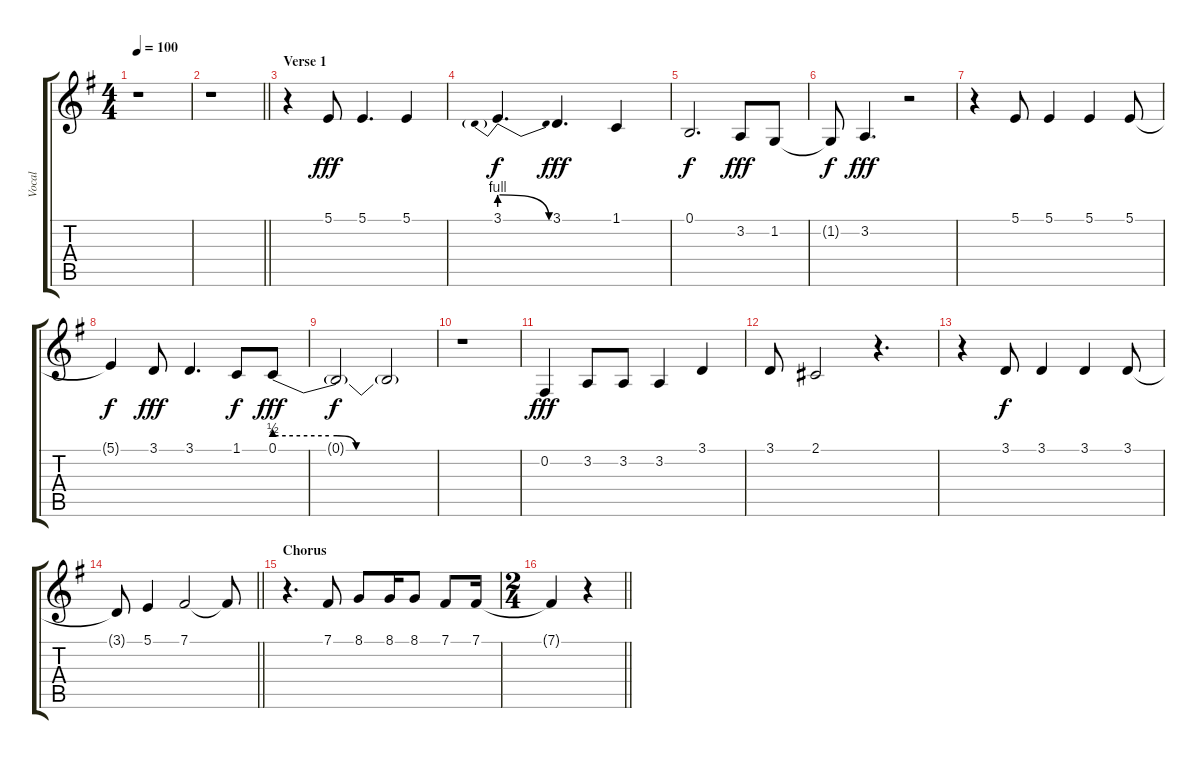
\track ("Vocal" "Vocal") {instrument altosax}
\staff {score tabs}
\tuning (B3 Gb3 D3 A2 E2 B1) {hide}
\ts (4 4)
\tempo 100
\clef g2
\ks eminor
r.1{dy fff} |
\barLineRight lightlight
r.1 |
\section ("" "Verse 1")
r.4 5.1.8 5.1.4{d} 5.1.4 |
3.1{be (prebendrelease 0 4 60 0)}.4{d dy f} 3.1.4{d dy fff} 1.1.4 |
0.1.2{d dy f} 3.2.8{dy fff} 1.2.8 |
1.2{t}.8{dy f} 3.2.4{d dy fff} r.2 |
r.4 5.1.8 5.1.4 5.1.4 5.1.8 |
5.1{t}.4{dy f} 3.1.8{dy fff} 3.1.4{d} 1.1.8{dy f} 0.1{be (custom 0 2 20 2 23 2 30 0 60 0)}.8{dy fff} |
0.1{t}.2{dy f} 0.1{t}.2 |
r.1 |
0.2.4{dy fff} 3.2.8 3.2.8 3.2.4 3.1.4 |
3.1.8 2.1.2 r.4{d} |
r.4 3.1.8{dy f} 3.1.4 3.1.4 3.1.8 |
\barLineRight lightlight
3.1{t}.8 5.1.4 7.1.2 7.1{t}.8 |
\section ("" "Chorus")
r.4{d} 7.1.8 8.1.8 8.1.16 8.1.8 7.1.8 7.1.16 |
\ts (2 4)
\barLineRight lightlight
7.1{t}.4 r.4
